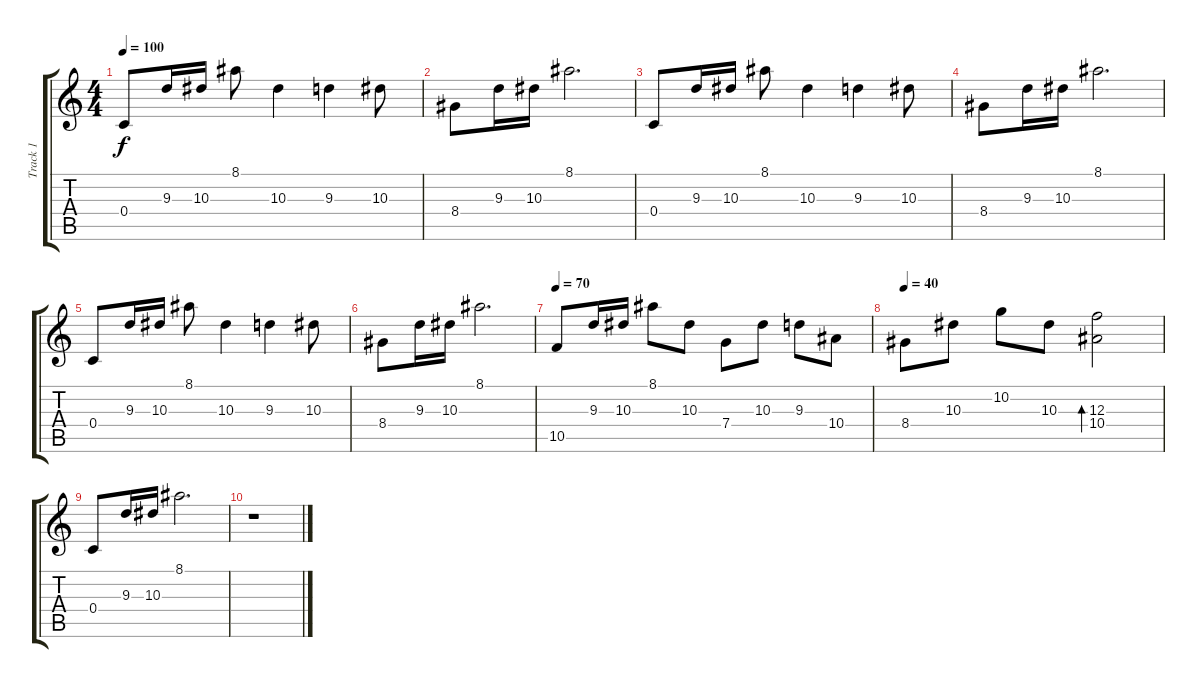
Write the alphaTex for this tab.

\track ("Track 1" "Track 1") {instrument electricguitarclean}
\staff {score tabs}
\tuning (D4 A3 F3 C3 G2 C2) {hide}
\ts (4 4)
\tempo 100
\clef g2
\ks c
0.4.8{dy f} 9.3.16 10.3.16 8.1.8 10.3.4 9.3.4 10.3.8 |
8.4.8 9.3.16 10.3.16 8.1.2{d} |
0.4.8 9.3.16 10.3.16 8.1.8 10.3.4 9.3.4 10.3.8 |
8.4.8 9.3.16 10.3.16 8.1.2{d} |
0.4.8 9.3.16 10.3.16 8.1.8 10.3.4 9.3.4 10.3.8 |
8.4.8 9.3.16 10.3.16 8.1.2{d} |
\tempo 70
10.5.8 9.3.16 10.3.16 8.1.8 10.3.8 7.4.8 10.3.8 9.3.8 10.4.8 |
\tempo 40
8.4.8 10.3.8 10.2.8 10.3.8 (12.3 10.4).2{bd 480} |
0.4.8 9.3.16 10.3.16 8.1.2{d} |
r.1
